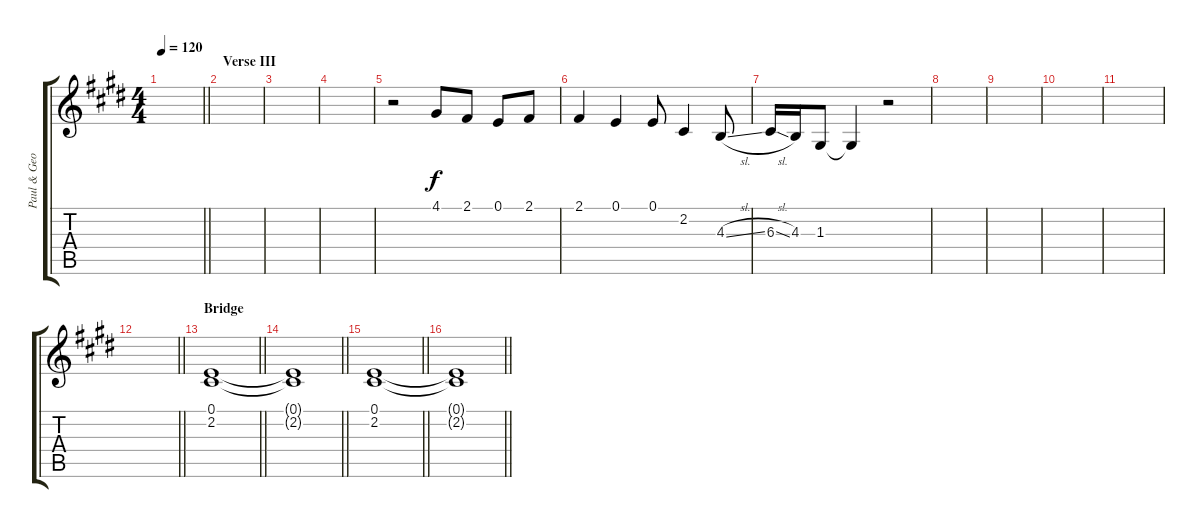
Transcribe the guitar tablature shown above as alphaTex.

\track ("Paul & George Backing Vocals" "Paul & Geo") {instrument clarinet}
\staff {score tabs}
\tuning (E4 B3 G3 D3 A2 E2) {hide}
\ts (4 4)
\tempo 120
\clef g2
\barLineRight lightlight
\ks e
|
\section ("" "Verse III")
|
|
|
r.2 4.1.8 2.1.8 0.1.8 2.1.8 |
2.1.4 0.1.4 0.1.8 2.2.4 4.3{sl}.8 |
6.3{sl}.16 4.3.16 1.3.8 1.3{t}.4 r.2 |
|
|
|
|
\barLineRight lightlight
|
\section ("" "Bridge")
\barLineRight lightlight
(0.1 2.2).1 |
\barLineRight lightlight
(0.1{t} 2.2{t}).1 |
\barLineRight lightlight
(0.1 2.2).1 |
\barLineRight lightlight
(0.1{t} 2.2{t}).1
